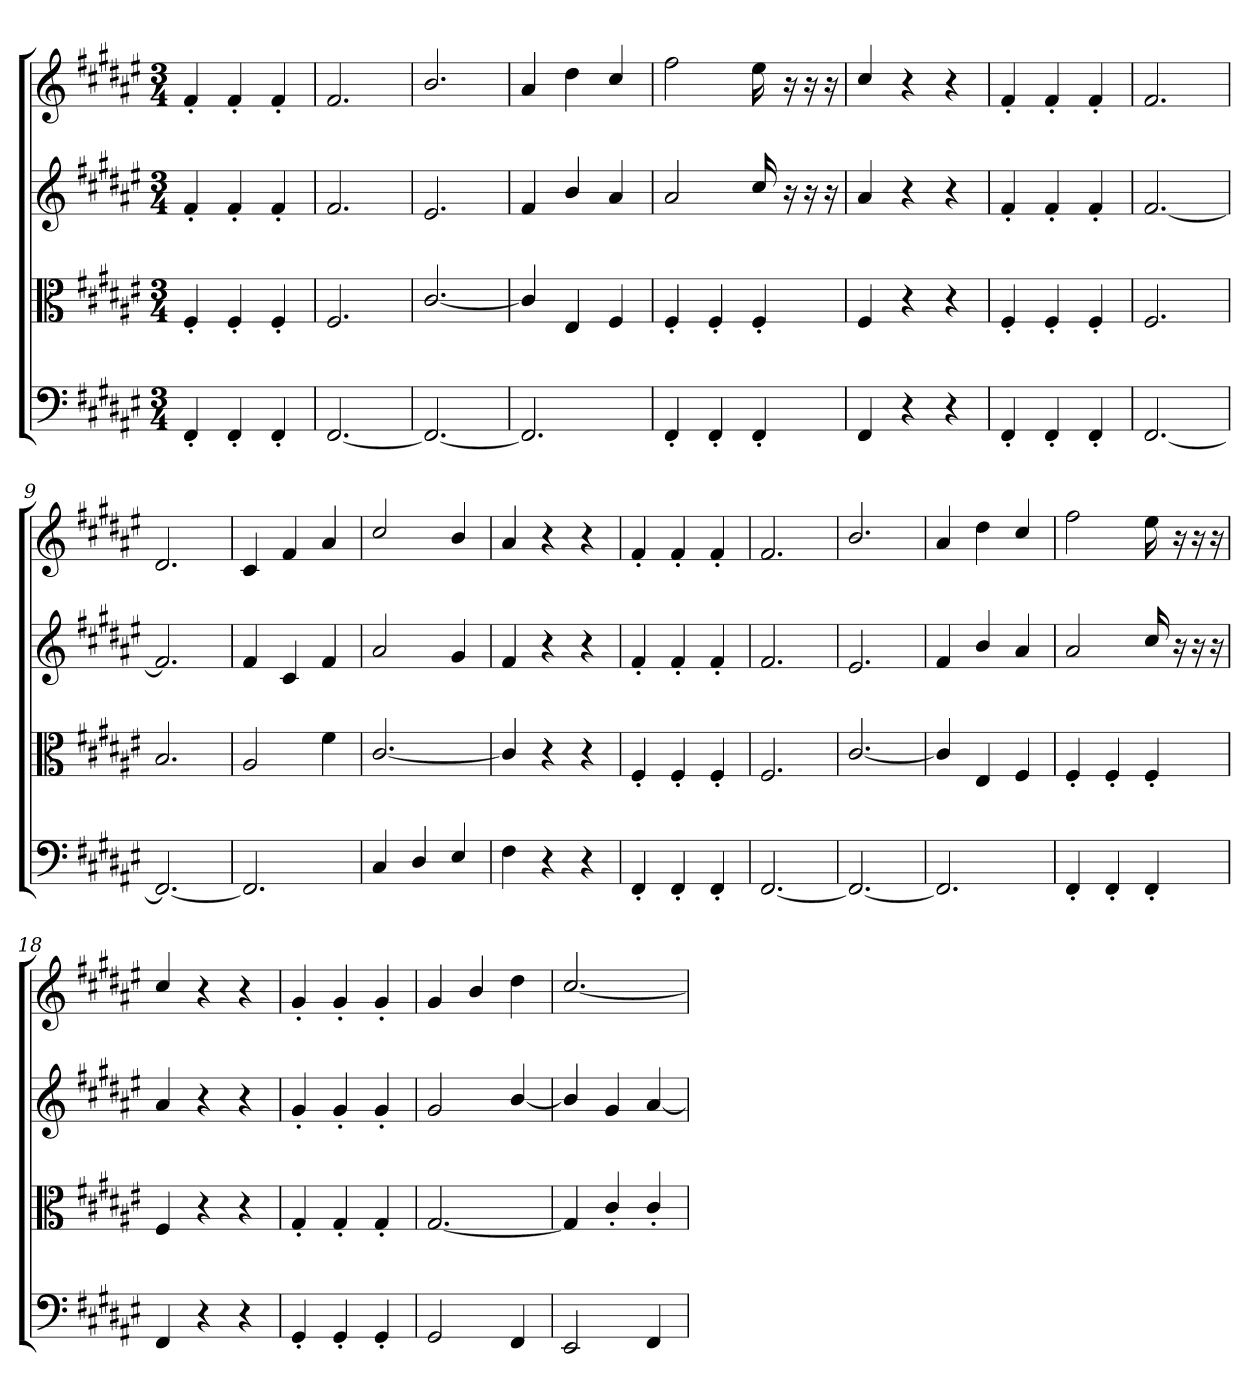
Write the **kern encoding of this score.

**kern	**kern	**kern	**kern
*part4	*part3	*part2	*part1
*staff4	*staff3	*staff2	*staff1
*clefF4	*clefC3	*clefG2	*clefG2
*k[f#c#g#d#a#e#]	*k[f#c#g#d#a#e#]	*k[f#c#g#d#a#e#]	*k[f#c#g#d#a#e#]
*F#:	*F#:	*F#:	*F#:
*M3/4	*M3/4	*M3/4	*M3/4
=	=	=	=
4FF#'/	4F#'/	4f#'/	4f#'/
4FF#'/	4F#'/	4f#'/	4f#'/
4FF#'/	4F#'/	4f#'/	4f#'/
=2	=2	=2	=2
[2.FF#/	2.F#/	2.f#/	2.f#/
=3	=3	=3	=3
2.FF#/_	[2.c#/	2.e#/	2.b/
=4	=4	=4	=4
2.FF#/]	4c#/]	4f#/	4a#/
.	4E#/	4b/	4dd#\
.	4F#/	4a#/	4cc#/
=5	=5	=5	=5
4FF#'/	4F#'/	2a#/	2ff#\
4FF#'/	4F#'/	.	.
4FF#'/	4F#'/	16cc#/	16ee#\
.	.	16r	16r
.	.	16r	16r
.	.	16r	16r
=6	=6	=6	=6
4FF#/	4F#/	4a#/	4cc#/
4r	4r	4r	4r
4r	4r	4r	4r
=7	=7	=7	=7
4FF#'/	4F#'/	4f#'/	4f#'/
4FF#'/	4F#'/	4f#'/	4f#'/
4FF#'/	4F#'/	4f#'/	4f#'/
=8	=8	=8	=8
[2.FF#/	2.F#/	[2.f#/	2.f#/
=9	=9	=9	=9
2.FF#/_	2.B/	2.f#/]	2.d#/
=10	=10	=10	=10
2.FF#/]	2A#/	4f#/	4c#/
.	.	4c#/	4f#/
.	4f#\	4f#/	4a#/
=11	=11	=11	=11
4C#/	[2.c#/	2a#/	2cc#/
4D#/	.	.	.
4E#/	.	4g#/	4b/
=12	=12	=12	=12
4F#\	4c#/]	4f#/	4a#/
4r	4r	4r	4r
4r	4r	4r	4r
=13	=13	=13	=13
4FF#'/	4F#'/	4f#'/	4f#'/
4FF#'/	4F#'/	4f#'/	4f#'/
4FF#'/	4F#'/	4f#'/	4f#'/
=14	=14	=14	=14
[2.FF#/	2.F#/	2.f#/	2.f#/
=15	=15	=15	=15
2.FF#/_	[2.c#/	2.e#/	2.b/
=16	=16	=16	=16
2.FF#/]	4c#/]	4f#/	4a#/
.	4E#/	4b/	4dd#\
.	4F#/	4a#/	4cc#/
=17	=17	=17	=17
4FF#'/	4F#'/	2a#/	2ff#\
4FF#'/	4F#'/	.	.
4FF#'/	4F#'/	16cc#/	16ee#\
.	.	16r	16r
.	.	16r	16r
.	.	16r	16r
=18	=18	=18	=18
4FF#/	4F#/	4a#/	4cc#/
4r	4r	4r	4r
4r	4r	4r	4r
=19	=19	=19	=19
4GG#'/	4G#'/	4g#'/	4g#'/
4GG#'/	4G#'/	4g#'/	4g#'/
4GG#'/	4G#'/	4g#'/	4g#'/
=20	=20	=20	=20
2GG#/	[2.G#/	2g#/	4g#/
.	.	.	4b/
4FF#/	.	[4b/	4dd#\
=21	=21	=21	=21
2EE#/	4G#/]	4b/]	[2.cc#/
.	4c#'/	4g#/	.
4FF#/	4c#'/	[4a#/	.
=	=	=	=
*-	*-	*-	*-
